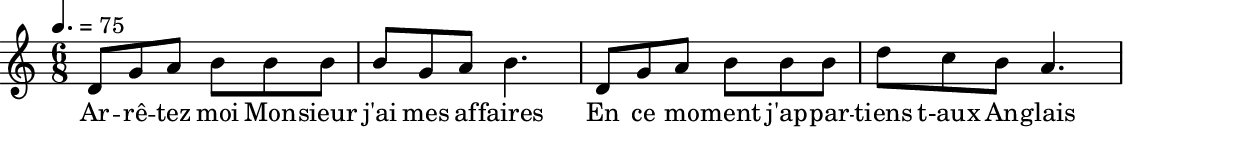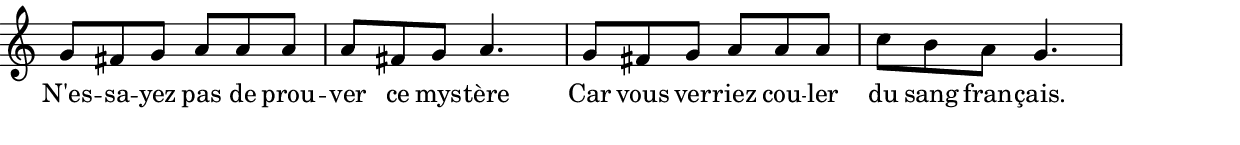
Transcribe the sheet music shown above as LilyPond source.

%% Generated by lilypond-book
%% Options: [indent=0\mm]
\include "lilypond-book-preamble.ly"


% ****************************************************************
% Start cut-&-pastable-section
% ****************************************************************

#(ly:set-option 'eps-box-padding 3.000000)



\paper {
  indent = 0\mm
}

\layout {
  
}




% ****************************************************************
% ly snippet:
% ****************************************************************
\sourcefilename "yvesdefrance_16.ly"
\sourcefileline 0
\version "2.16.0"
\include "italiano.ly"

\header {
	title = "Chant de travail - 16"
	subtitle = "Collecté par Yves Defrance"
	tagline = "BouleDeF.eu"
}

\score {
	\new Staff \relative sib {
		\clef "treble"
		\time 6/8
		\tempo 4. = 75

		| re8 sol la si si si
		| si sol la si4.
		| re,8 sol la si si si
		| re do si la4.
		| sol8 fad sol la la la
		| la fad sol la4.
		| sol8 fad sol la la la
		| do si la sol4.
	}
	\addlyrics {
		| Ar -- rê -- tez moi Mon -- sieur
		| j'ai mes af -- faires
		| En ce mo -- ment j'ap -- par --
		| tiens t-aux An -- glais
		| N'es -- sa -- yez pas de prou --
		| ver ce mys -- tère
		| Car vous ver -- riez cou -- ler
		| du sang fran -- çais.
	}
	\layout {}
	\midi {}
}




% ****************************************************************
% end ly snippet
% ****************************************************************
